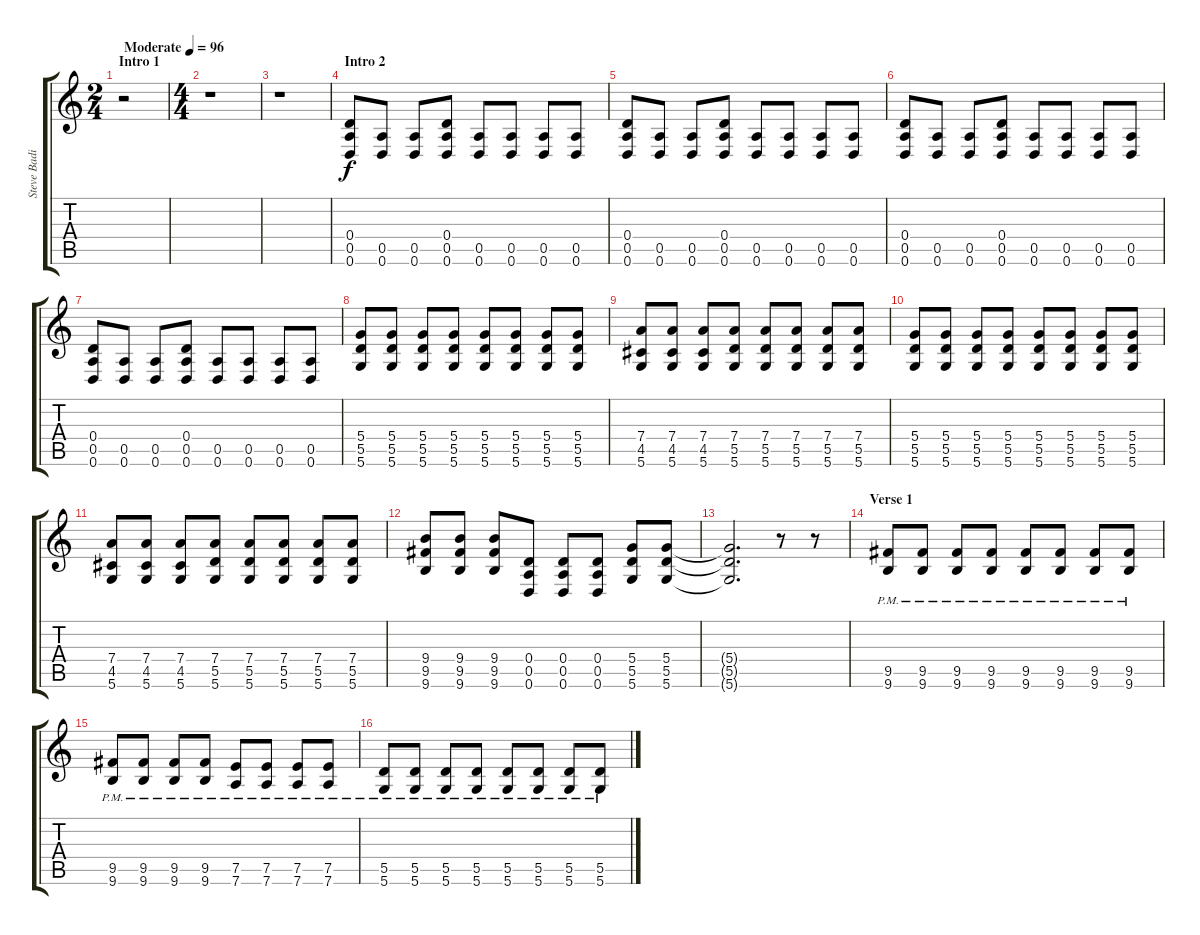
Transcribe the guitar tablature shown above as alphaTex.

\track ("Steve Badiola" "Steve Badi") {instrument distortionguitar}
\staff {score tabs}
\tuning (E4 B3 G3 D3 A2 D2) {hide}
\ts (2 4)
\section ("" "Intro 1")
\tempo (96 "Moderate")
\clef g2
\ks c
r.2{dy f instrument distortionguitar} |
\ts (4 4)
r.1 |
r.1 |
\section ("" "Intro 2")
(0.4 0.5 0.6).8 (0.5 0.6).8 (0.5 0.6).8 (0.4 0.5 0.6).8 (0.5 0.6).8 (0.5 0.6).8 (0.5 0.6).8 (0.5 0.6).8 |
(0.4 0.5 0.6).8 (0.5 0.6).8 (0.5 0.6).8 (0.4 0.5 0.6).8 (0.5 0.6).8 (0.5 0.6).8 (0.5 0.6).8 (0.5 0.6).8 |
(0.4 0.5 0.6).8 (0.5 0.6).8 (0.5 0.6).8 (0.4 0.5 0.6).8 (0.5 0.6).8 (0.5 0.6).8 (0.5 0.6).8 (0.5 0.6).8 |
(0.4 0.5 0.6).8 (0.5 0.6).8 (0.5 0.6).8 (0.4 0.5 0.6).8 (0.5 0.6).8 (0.5 0.6).8 (0.5 0.6).8 (0.5 0.6).8 |
(5.4 5.5 5.6).8 (5.4 5.5 5.6).8 (5.4 5.5 5.6).8 (5.4 5.5 5.6).8 (5.4 5.5 5.6).8 (5.4 5.5 5.6).8 (5.4 5.5 5.6).8 (5.4 5.5 5.6).8 |
(7.4 4.5 5.6).8 (7.4 4.5 5.6).8 (7.4 4.5 5.6).8 (7.4 5.5 5.6).8 (7.4 5.5 5.6).8 (7.4 5.5 5.6).8 (7.4 5.5 5.6).8 (7.4 5.5 5.6).8 |
(5.4 5.5 5.6).8 (5.4 5.5 5.6).8 (5.4 5.5 5.6).8 (5.4 5.5 5.6).8 (5.4 5.5 5.6).8 (5.4 5.5 5.6).8 (5.4 5.5 5.6).8 (5.4 5.5 5.6).8 |
(7.4 4.5 5.6).8 (7.4 4.5 5.6).8 (7.4 4.5 5.6).8 (7.4 5.5 5.6).8 (7.4 5.5 5.6).8 (7.4 5.5 5.6).8 (7.4 5.5 5.6).8 (7.4 5.5 5.6).8 |
(9.4 9.5 9.6).8 (9.4 9.5 9.6).8 (9.4 9.5 9.6).8 (0.4 0.5 0.6).8 (0.4 0.5 0.6).8 (0.4 0.5 0.6).8 (5.4 5.5 5.6).8 (5.4 5.5 5.6).8 |
(5.4{t} 5.5{t} 5.6{t}).2{d} r.8 r.8 |
\section ("" "Verse 1")
(9.5{pm} 9.6{pm}).8 (9.5{pm} 9.6{pm}).8 (9.5{pm} 9.6{pm}).8 (9.5{pm} 9.6{pm}).8 (9.5{pm} 9.6{pm}).8 (9.5{pm} 9.6{pm}).8 (9.5{pm} 9.6{pm}).8 (9.5{pm} 9.6{pm}).8 |
(9.5{pm} 9.6{pm}).8 (9.5{pm} 9.6{pm}).8 (9.5{pm} 9.6{pm}).8 (9.5{pm} 9.6{pm}).8 (7.5{pm} 7.6{pm}).8 (7.5{pm} 7.6{pm}).8 (7.5{pm} 7.6{pm}).8 (7.5{pm} 7.6{pm}).8 |
(5.5{pm} 5.6{pm}).8 (5.5{pm} 5.6{pm}).8 (5.5{pm} 5.6{pm}).8 (5.5{pm} 5.6{pm}).8 (5.5{pm} 5.6{pm}).8 (5.5{pm} 5.6{pm}).8 (5.5{pm} 5.6{pm}).8 (5.5{pm} 5.6{pm}).8
